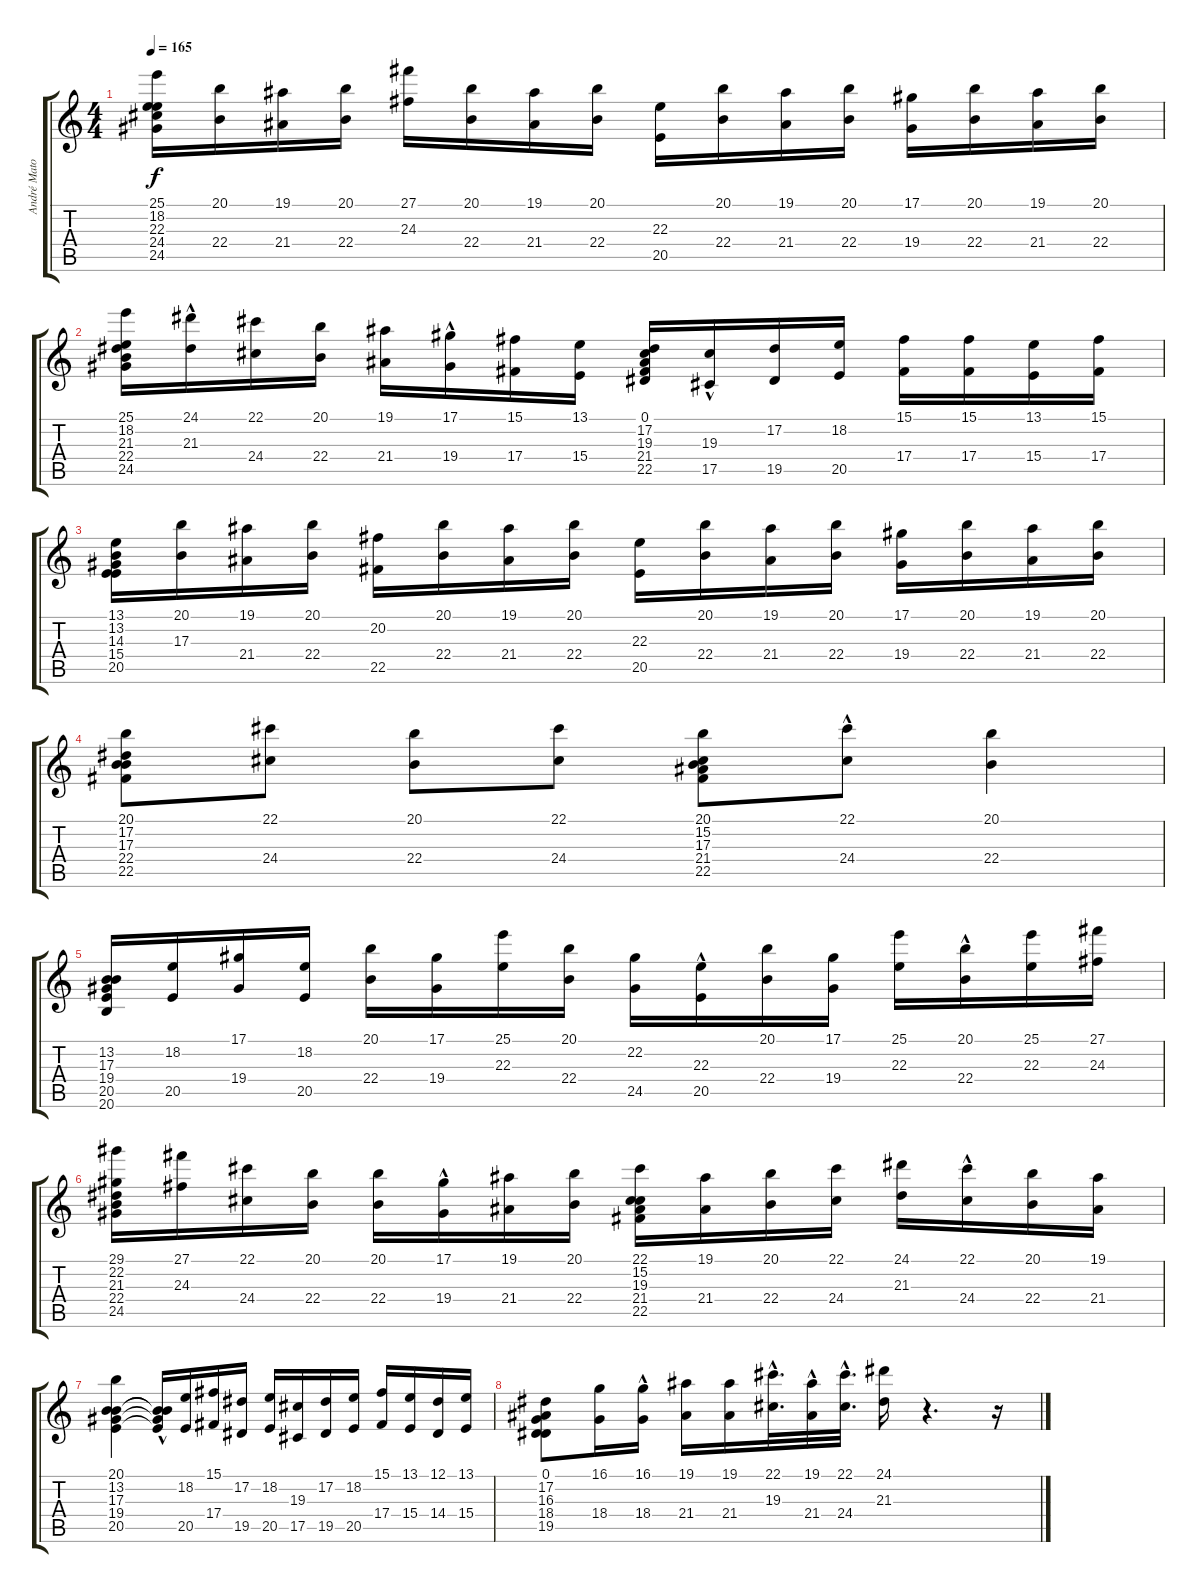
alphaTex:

\track ("André Matos (Teclado)" "André Mato") {instrument stringensemble1}
\staff {score tabs}
\tuning (Eb4 Bb3 Gb3 Db3 Ab2 Eb2) {hide}
\ts (4 4)
\tempo 165
\clef g2
\ks c
(25.1 18.2 22.3 24.4 24.5).16{dy f} (20.1 22.4).16 (19.1 21.4).16 (20.1 22.4).16 (27.1 24.3).16 (20.1 22.4).16 (19.1 21.4).16 (20.1 22.4).16 (22.3 20.5).16 (20.1 22.4).16 (19.1 21.4).16 (20.1 22.4).16 (17.1 19.4).16 (20.1 22.4).16 (19.1 21.4).16 (20.1 22.4).16 |
(25.1 18.2 21.3 22.4 24.5).16 (24.1 21.3{hac}).16 (22.1 24.4).16 (20.1 22.4).16 (19.1 21.4).16 (17.1 19.4{hac}).16 (15.1 17.4).16 (13.1 15.4).16 (0.1 17.2 19.3 21.4 22.5).16 (19.3{hac} 17.5).16 (17.2 19.5).16 (18.2 20.5).16 (15.1 17.4).16 (15.1 17.4).16 (13.1 15.4).16 (15.1 17.4).16 |
(13.1 13.2 14.3 15.4 20.5).16 (20.1 17.3).16 (19.1 21.4).16 (20.1 22.4).16 (20.2 22.5).16 (20.1 22.4).16 (19.1 21.4).16 (20.1 22.4).16 (22.3 20.5).16 (20.1 22.4).16 (19.1 21.4).16 (20.1 22.4).16 (17.1 19.4).16 (20.1 22.4).16 (19.1 21.4).16 (20.1 22.4).16 |
(20.1 17.2 17.3 22.4 22.5).8 (22.1 24.4).8 (20.1 22.4).8 (22.1 24.4).8 (20.1 15.2 17.3 21.4 22.5).8 (22.1 24.4{hac}).8 (20.1 22.4).4 |
(13.2 17.3 19.4 20.5 20.6).16 (18.2 20.5).16 (17.1 19.4).16 (18.2 20.5).16 (20.1 22.4).16 (17.1 19.4).16 (25.1 22.3).16 (20.1 22.4).16 (22.2 24.5).16 (22.3 20.5{hac}).16 (20.1 22.4).16 (17.1 19.4).16 (25.1 22.3).16 (20.1 22.4{hac}).16 (25.1 22.3).16 (27.1 24.3).16 |
(29.1 22.2 21.3 22.4 24.5).16 (27.1 24.3).16 (22.1 24.4).16 (20.1 22.4).16 (20.1 22.4).16 (17.1 19.4{hac}).16 (19.1 21.4).16 (20.1 22.4).16 (22.1 15.2 19.3 21.4 22.5).16 (19.1 21.4).16 (20.1 22.4).16 (22.1 24.4).16 (24.1 21.3).16 (22.1 24.4{hac}).16 (20.1 22.4).16 (19.1 21.4).16 |
(20.1 13.2 17.3 19.4 20.5).4 (13.2{hac t} 17.3{hac t} 19.4{hac t} 20.5{t}).16 (18.2 20.5).16 (15.1 17.4).16 (17.2 19.5).16 (18.2 20.5).16 (19.3 17.5).16 (17.2 19.5).16 (18.2 20.5).16 (15.1 17.4).16 (13.1 15.4).16 (12.1 14.4).16 (13.1 15.4).16 |
(0.1 17.2 16.3 18.4 19.5).8 (16.1 18.4).16 (16.1 18.4{hac}).16 (19.1 21.4).16 (19.1 21.4).16 (22.1{hac} 19.3{hac}).32{d} (19.1{hac} 21.4{hac}).32 (22.1{hac} 24.4{hac}).32{d} (24.1 21.3).16 r.4{d} r.16
